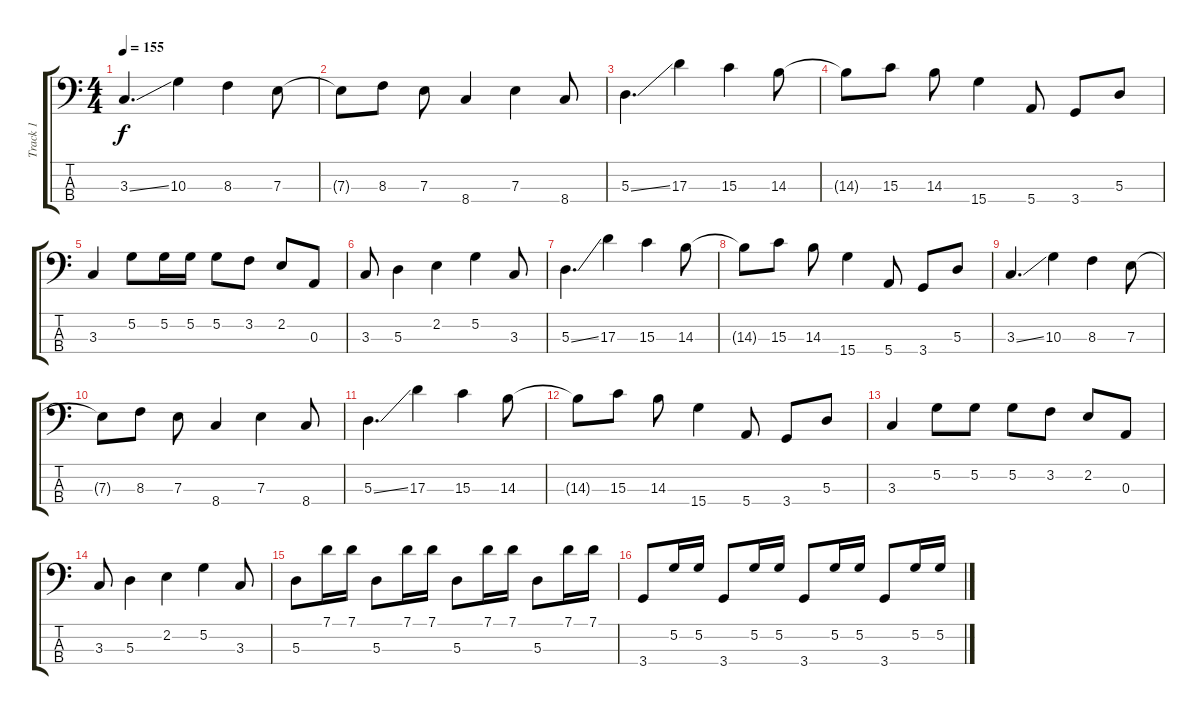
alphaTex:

\track ("Track 1" "Track 1") {instrument electricbasspick}
\staff {score tabs}
\tuning (G2 D2 A1 E1) {hide}
\ts (4 4)
\tempo 155
\clef f4
\ks c
3.3{ss}.4{d dy f} 10.3.4 8.3.4 7.3.8 |
7.3{t}.8 8.3.8 7.3.8 8.4.4 7.3.4 8.4.8 |
5.3{ss}.4{d} 17.3.4 15.3.4 14.3.8 |
14.3{t}.8 15.3.8 14.3.8 15.4.4 5.4.8 3.4.8 5.3.8 |
3.3.4 5.2.8 5.2.16 5.2.16 5.2.8 3.2.8 2.2.8 0.3.8 |
3.3.8 5.3.4 2.2.4 5.2.4 3.3.8 |
5.3{ss}.4{d} 17.3.4 15.3.4 14.3.8 |
14.3{t}.8 15.3.8 14.3.8 15.4.4 5.4.8 3.4.8 5.3.8 |
3.3{ss}.4{d} 10.3.4 8.3.4 7.3.8 |
7.3{t}.8 8.3.8 7.3.8 8.4.4 7.3.4 8.4.8 |
5.3{ss}.4{d} 17.3.4 15.3.4 14.3.8 |
14.3{t}.8 15.3.8 14.3.8 15.4.4 5.4.8 3.4.8 5.3.8 |
3.3.4 5.2.8 5.2.8 5.2.8 3.2.8 2.2.8 0.3.8 |
3.3.8 5.3.4 2.2.4 5.2.4 3.3.8 |
5.3.8 7.1.16 7.1.16 5.3.8 7.1.16 7.1.16 5.3.8 7.1.16 7.1.16 5.3.8 7.1.16 7.1.16 |
3.4.8 5.2.16 5.2.16 3.4.8 5.2.16 5.2.16 3.4.8 5.2.16 5.2.16 3.4.8 5.2.16 5.2.16
